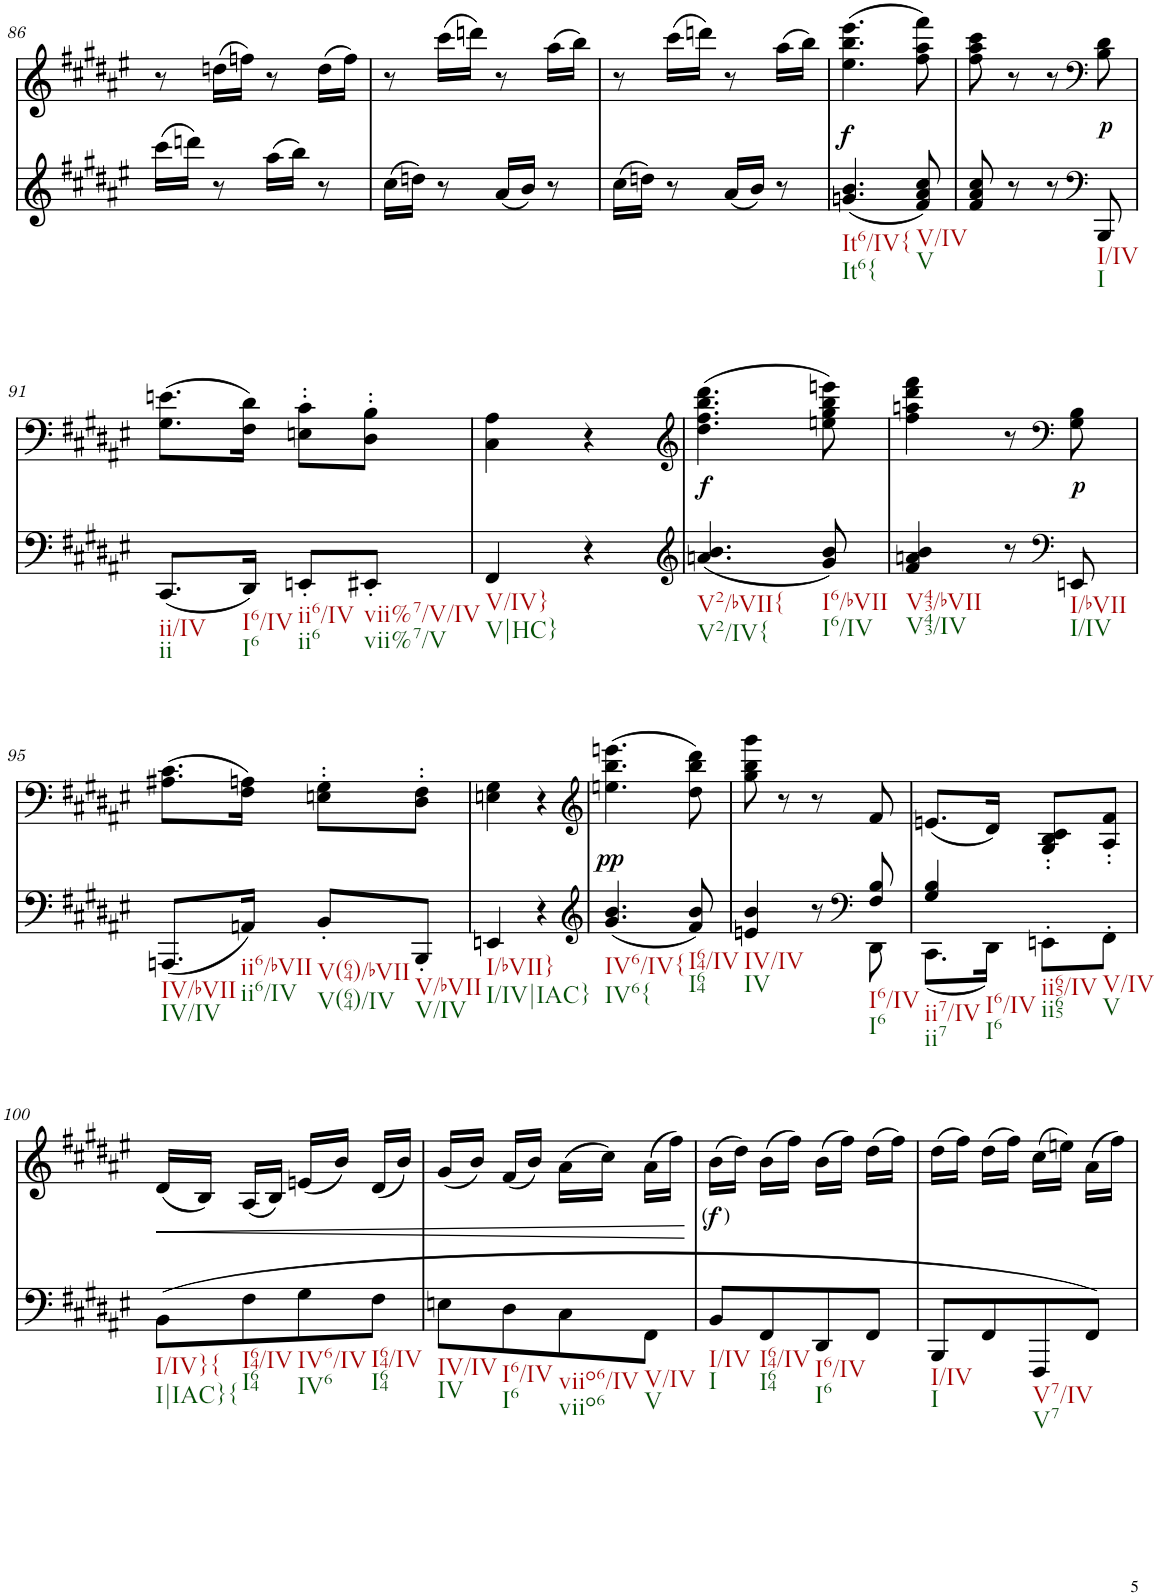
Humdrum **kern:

**kern	**kern	**text	**dynam
*part2	*part1	*part1	*part1
*staff2	*staff1	*staff1	*staff1
*I"piano	*I"piano	*	*
*I'Pno	*I'Pno	*	*
!!LO:PB:g=z
*clefG2	*clefG2	*	*
*k[f#c#g#d#a#e#]	*k[f#c#g#d#a#e#]	*	*
*F#:	*F#:	*	*
*M2/4	*M2/4	*	*
=86	=86	=86	=86
(16ccc#\LL	8r	.	.
16dddn\JJ)	.	.	.
8r	(16ddn\LL	.	.
.	16ffn\JJ)	.	.
(16aa#\LL	8r	.	.
16bb\JJ)	.	.	.
8r	(16dd\LL	.	.
.	16ff\JJ)	.	.
=87	=87	=87	=87
(16cc#\LL	8r	.	.
16ddn\JJ)	.	.	.
8r	(16ccc#\LL	.	.
.	16dddn\JJ)	.	.
(16a#/LL	8r	.	.
16b/JJ)	.	.	.
8r	(16aa#\LL	.	.
.	16bb\JJ)	.	.
=88	=88	=88	=88
(16cc#\LL	8r	.	.
16ddn\JJ)	.	.	.
8r	(16ccc#\LL	.	.
.	16dddn\JJ)	.	.
(16a#/LL	8r	.	.
16b/JJ)	.	.	.
8r	(16aa#\LL	.	.
.	16bb\JJ)	.	.
=89	=89	=89	=89
!LO:TX:b:t=It6/IV{	!	!	!
!LO:TX:b:t=It6{	!	!	!
!	!	!	!LO:DY:b
(4.gn/ 4.b/	(4.ee#\ 4.bb\ 4.eee#\	.	f
!LO:TX:b:t=V/IV	!	!	!
!LO:TX:b:t=V	!	!	!
8f#/ 8a#/ 8cc#/)	8ff#\ 8aa#\ 8fff#\)	.	.
=90	=90	=90	=90
8f#/ 8a#/ 8cc#/	8ff#\ 8aa#\ 8ccc#\	.	.
8r	8r	.	.
8r	8r	.	.
*clefF4	*clefF4	*	*
!LO:TX:b:t=I/IV	!	!	!
!LO:TX:b:t=I	!	!	!
!	!	!LO:LY:b	!
8BBB/	8B\ 8d#\	.	.
!!LO:LB:g=z
=91	=91	=91	=91
!LO:TX:b:t=ii/IV	!	!	!
!LO:TX:b:t=ii	!	!	!
(8.CC#/L	(8.G#\ 8.en\L	.	.
!LO:TX:b:t=I6/IV	!	!	!
!LO:TX:b:t=I6	!	!	!
16DD#/Jk)	16F#\ 16d#\Jk)	.	.
!LO:TX:b:t=ii6/IV	!	!	!
!LO:TX:b:t=ii6	!	!	!
8EEn'/L	8En\' 8c#\'L	.	.
!LO:TX:b:t=vii%7/V/IV	!	!	!
!LO:TX:b:t=vii%7/V	!	!	!
8EE#X'/J	8D#\' 8B\'J	.	.
=92	=92	=92	=92
!LO:TX:b:t=V/IV}	!	!	!
!LO:TX:b:t=V|HC}	!	!	!
4FF#/	4C#\ 4A#\	.	.
4r	4r	.	.
=93	=93	=93	=93
*clefG2	*clefG2	*	*
!LO:TX:b:t=V2/bVII{	!	!	!
!LO:TX:b:t=V2/IV{	!	!	!
!	!	!LO:LY:b	!
(4.an/ 4.b/	(4.dd#\ 4.ff#\ 4.bb\ 4.ddd#\	.	.
!LO:TX:b:t=I6/bVII	!	!	!
!LO:TX:b:t=I6/IV	!	!	!
8g#/ 8b/)	8een\ 8gg#\ 8bb\ 8eeen\)	.	.
=94	=94	=94	=94
!LO:TX:b:t=V43/bVII	!	!	!
!LO:TX:b:t=V43/IV	!	!	!
4f#/ 4an/ 4b/	4ff#\ 4aan\ 4ddd#\ 4fff#\	.	.
8r	8r	.	.
*clefF4	*clefF4	*	*
!LO:TX:b:t=I/bVII	!	!	!
!LO:TX:b:t=I/IV	!	!	!
!	!	!LO:LY:b	!
8EEn/	8G#\ 8B\	.	.
!!LO:LB:g=z
=95	=95	=95	=95
!LO:TX:b:t=IV/bVII	!	!	!
!LO:TX:b:t=IV/IV	!	!	!
(8.AAAn/L	(8.A#X\ 8.c#\L	.	.
!LO:TX:b:t=ii6/bVII	!	!	!
!LO:TX:b:t=ii6/IV	!	!	!
16AAn/Jk)	16F#\ 16An\Jk)	.	.
!LO:TX:b:t=V(64)/bVII	!	!	!
!LO:TX:b:t=V(64)/IV	!	!	!
8BB'/L	8En\' 8G#\'L	.	.
!LO:TX:b:t=V/bVII	!	!	!
!LO:TX:b:t=V/IV	!	!	!
8BBB'/J	8D#\' 8F#\'J	.	.
=96	=96	=96	=96
!LO:TX:b:t=I/bVII}	!	!	!
!LO:TX:b:t=I/IV|IAC}	!	!	!
4EEn/	4En\ 4G#\	.	.
4r	4r	.	.
=97	=97	=97	=97
*clefG2	*clefG2	*	*
!LO:TX:b:t=IV6/IV{	!	!	!
!LO:TX:b:t=IV6{	!	!	!
!	!	!	!LO:DY:b
(4.g#/ 4.b/	(4.een\ 4.bb\ 4.eeen\	.	pp
!LO:TX:b:t=I64/IV	!	!	!
!LO:TX:b:t=I64	!	!	!
8f#/ 8b/)	8dd#\ 8bb\ 8ddd#\)	.	.
=98	=98	=98	=98
*^	*	*	*
!LO:TX:b:t=IV/IV	!	!	!	!
!LO:TX:b:t=IV	!	!	!	!
4en/ 4b/	4.ryy	8gg#\ 8bb\ 8ggg#\	.	.
.	.	8r	.	.
8r	.	8r	.	.
*clefF4	*	*	*	*
!LO:TX:b:t=I6/IV	!	!	!	!
!LO:TX:b:t=I6	!	!	!	!
8F#/ 8B/	8DD#\	8f#/	.	.
=99	=99	=99	=99	=99
!LO:TX:b:t=ii7/IV	!	!	!	!
!LO:TX:b:t=ii7	!	!	!	!
!LO:TX:b:t=I6/IV	!	!	!	!
!LO:TX:b:t=I6	!	!	!	!
4G#/ 4B/	(8.CC#\L	(8.en/L	.	.
.	16DD#\Jk)	16d#/Jk)	.	.
!LO:TX:b:t=ii65/IV	!	!	!	!
!LO:TX:b:t=ii65	!	!	!	!
8EEn'\L	4ryy	8G#/' 8B/' 8c#/'L	.	.
!LO:TX:b:t=V/IV	!	!	!	!
!LO:TX:b:t=V	!	!	!	!
8FF#'\J	.	8A#/' 8f#/'J	.	.
*v	*v	*	*	*
!!LO:LB:g=z
=100	=100	=100	=100
!LO:TX:b:t=I/IV}{	!	!	!
!LO:TX:b:t=I|IAC}{	!	!	!
!	!	!	!LO:HP:b
(8BB\L	(16d#/LL	.	<
.	16B/JJ)	.	.
!LO:TX:b:t=I64/IV	!	!	!
!LO:TX:b:t=I64	!	!	!
8F#\	(16A#/LL	.	.
.	16B/JJ)	.	.
!LO:TX:b:t=IV6/IV	!	!	!
!LO:TX:b:t=IV6	!	!	!
8G#\	(16en/LL	.	.
.	16b/JJ)	.	.
!LO:TX:b:t=I64/IV	!	!	!
!LO:TX:b:t=I64	!	!	!
8F#\J	(16d#/LL	.	.
.	16b/JJ)	.	.
=101	=101	=101	=101
!LO:TX:b:t=IV/IV	!	!	!
!LO:TX:b:t=IV	!	!	!
8En\L	(16g#/LL	.	.
.	16b/JJ)	.	.
!LO:TX:b:t=I6/IV	!	!	!
!LO:TX:b:t=I6	!	!	!
8D#\	(16f#/LL	.	.
.	16b/JJ)	.	.
!LO:TX:b:t=viio6/IV	!	!	!
!LO:TX:b:t=viio6	!	!	!
8C#\	(16a#\LL	.	.
.	16cc#\JJ)	.	.
!LO:TX:b:t=V/IV	!	!	!
!LO:TX:b:t=V	!	!	!
8FF#\J	(16a#\LL	.	.
.	16ff#\JJ)	.	.
.	.	.	[
=102	=102	=102	=102
!LO:TX:b:t=I/IV	!	!	!
!LO:TX:b:t=I	!	!	!
!	!	!LO:LY:b	!
8BB/L	(16b\LL	( )	.
.	16dd#\JJ)	.	.
!LO:TX:b:t=I64/IV	!	!	!
!LO:TX:b:t=I64	!	!	!
8FF#/	(16b\LL	.	.
.	16ff#\JJ)	.	.
!LO:TX:b:t=I6/IV	!	!	!
!LO:TX:b:t=I6	!	!	!
8DD#/	(16b\LL	.	.
.	16ff#\JJ)	.	.
8FF#/J	(16dd#\LL	.	.
.	16ff#\JJ)	.	.
=103	=103	=103	=103
!LO:TX:b:t=I/IV	!	!	!
!LO:TX:b:t=I	!	!	!
8BBB/L	(16dd#\LL	.	.
.	16ff#\JJ)	.	.
8FF#/	(16dd#\LL	.	.
.	16ff#\JJ)	.	.
!LO:TX:b:t=V7/IV	!	!	!
!LO:TX:b:t=V7	!	!	!
8FFF#/	(16cc#\LL	.	.
.	16een\JJ)	.	.
8FF#/J)	(16a#\LL	.	.
.	16ff#\JJ)	.	.
=	=	=	=
*-	*-	*-	*-
